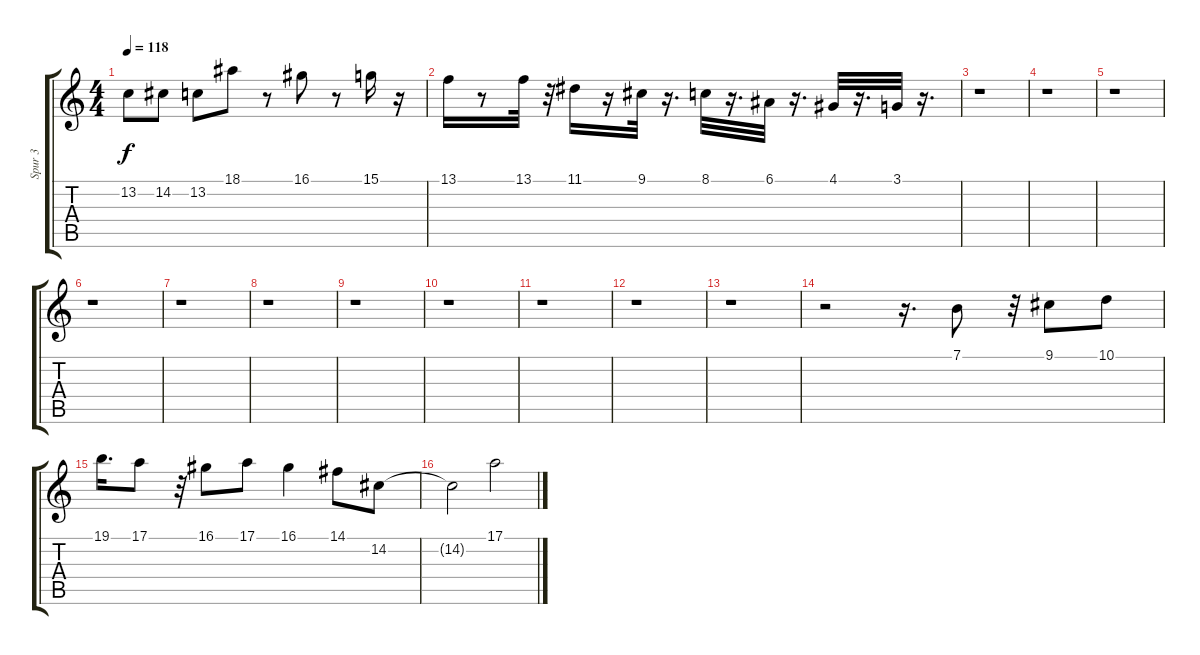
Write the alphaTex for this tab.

\track ("Spur 3" "Spur 3") {instrument stringensemble1}
\staff {score tabs}
\tuning (E4 B3 G3 D3 A2 E2) {hide}
\ts (4 4)
\tempo 118
\clef g2
\ks c
13.2.8{dy f} 14.2.8 13.2.8 18.1.8 r.8 16.1.8 r.8 15.1.16 r.16 |
13.1.16 r.8 13.1.32 r.32 11.1.16 r.16 9.1.32 r.16{d} 8.1.32 r.16{d} 6.1.32 r.16{d} 4.1.32 r.16{d} 3.1.32 r.16{d} |
r.1 |
r.1 |
r.1 |
r.1 |
r.1 |
r.1 |
r.1 |
r.1 |
r.1 |
r.1 |
r.1 |
r.2 r.16{d} 7.1.8{volume 6} r.32 9.1.8 10.1.8 |
19.1.16{d} 17.1.8 r.32 16.1.8 17.1.8 16.1.4 14.1.8 14.2.8 |
14.2{t}.2 17.1.2
